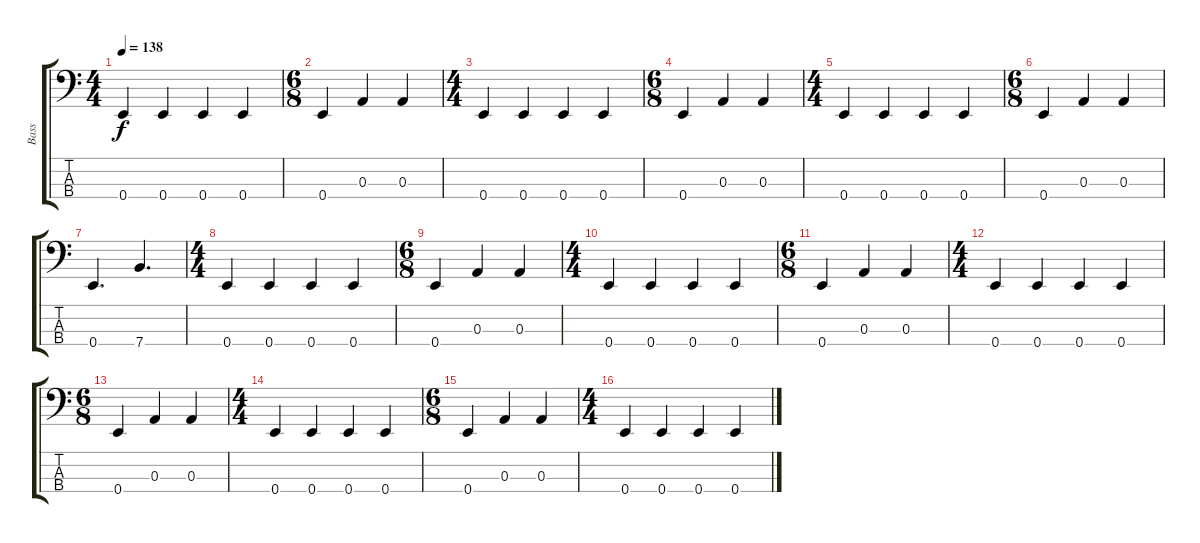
\track ("Bass" "Bass") {instrument electricbassfinger}
\staff {score tabs}
\tuning (G2 D2 A1 E1) {hide}
\ts (4 4)
\tempo 138
\clef f4
\ks c
0.4.4{dy f} 0.4.4 0.4.4 0.4.4 |
\ts (6 8)
0.4.4 0.3.4 0.3.4 |
\ts (4 4)
0.4.4 0.4.4 0.4.4 0.4.4 |
\ts (6 8)
0.4.4 0.3.4 0.3.4 |
\ts (4 4)
0.4.4 0.4.4 0.4.4 0.4.4 |
\ts (6 8)
0.4.4 0.3.4 0.3.4 |
0.4.4{d} 7.4.4{d} |
\ts (4 4)
0.4.4 0.4.4 0.4.4 0.4.4 |
\ts (6 8)
0.4.4 0.3.4 0.3.4 |
\ts (4 4)
0.4.4 0.4.4 0.4.4 0.4.4 |
\ts (6 8)
0.4.4 0.3.4 0.3.4 |
\ts (4 4)
0.4.4 0.4.4 0.4.4 0.4.4 |
\ts (6 8)
0.4.4 0.3.4 0.3.4 |
\ts (4 4)
0.4.4 0.4.4 0.4.4 0.4.4 |
\ts (6 8)
0.4.4 0.3.4 0.3.4 |
\ts (4 4)
0.4.4 0.4.4 0.4.4 0.4.4
